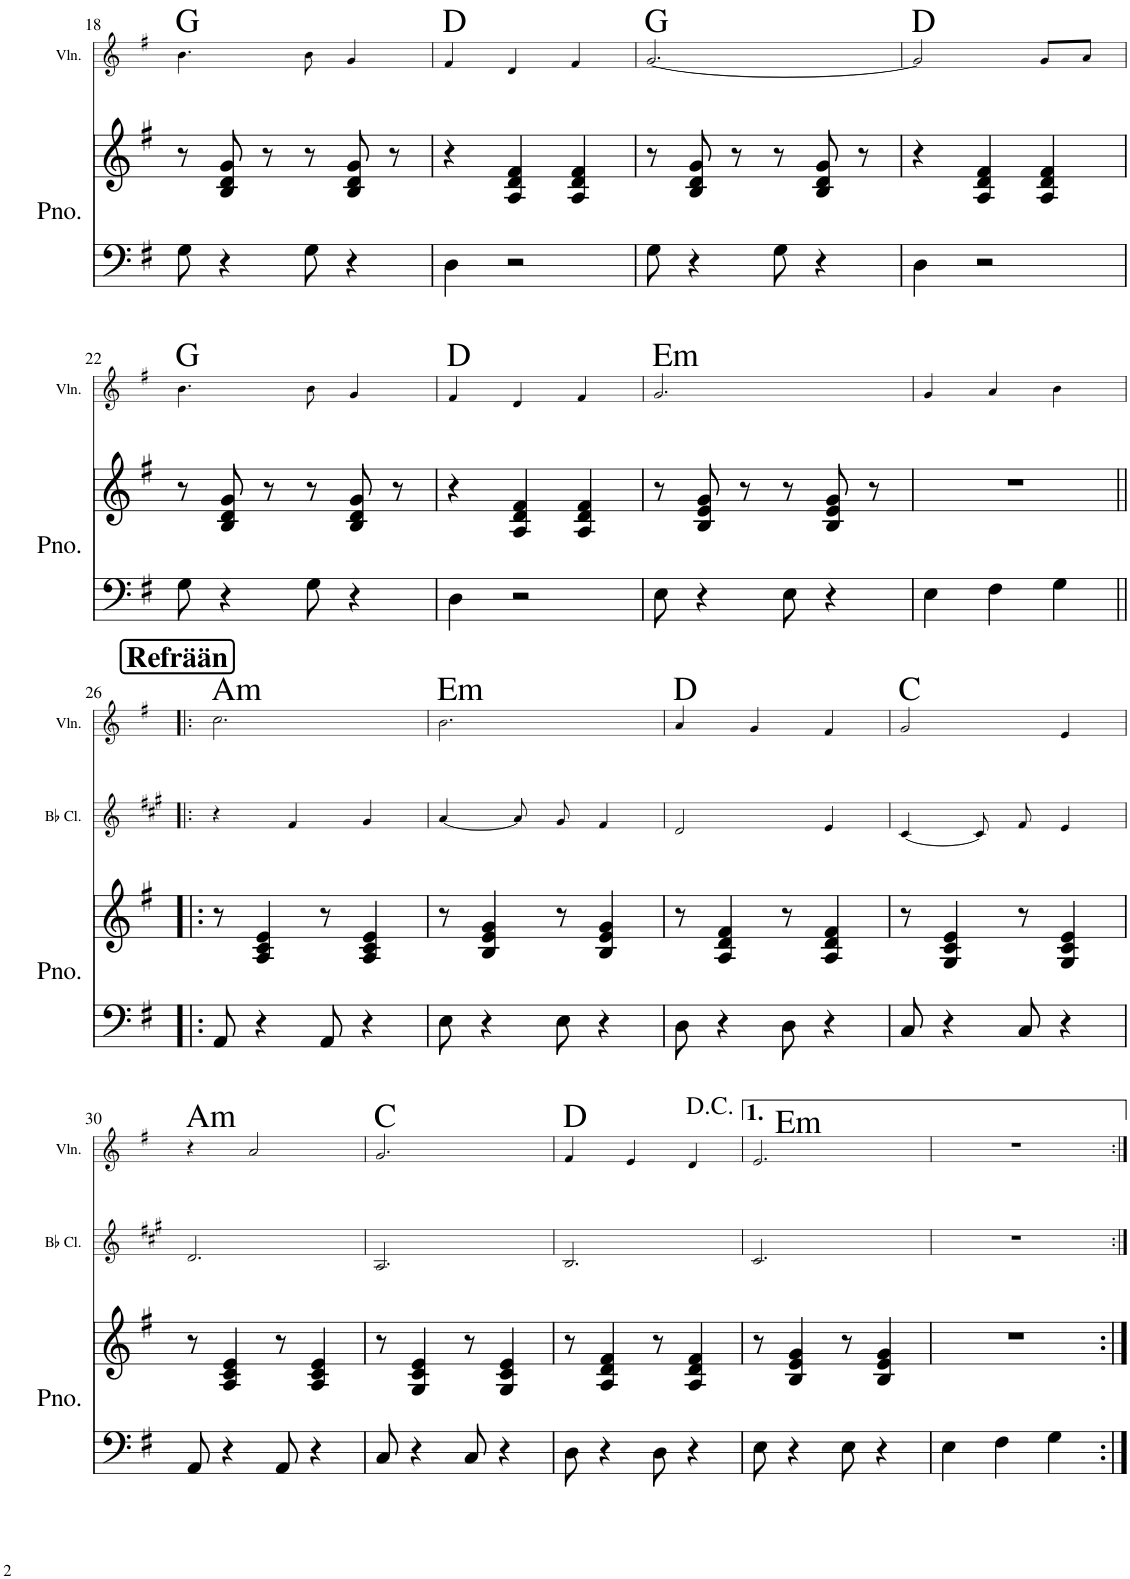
**kern	**kern	**kern	**kern
*part3	*part3	*part2	*part1
*staff4	*staff3	*staff2	*staff1
*I"Piano	*	*I"Bb Clarinet	*I"Violin
*I'Pno.	*	*I'Bb Cl.	*I'Vln.
!!LO:PB:g=z
*clefF4	*clefG2	*clefG2	*clefG2
*	*	*Trd1c2	*
*k[f#]	*k[f#]	*k[f#c#g#]	*k[f#]
*M3/4	*M3/4	*M3/4	*M3/4
=18	=18	=18	=18
!	!	!	!LO:TX:a:t=G
8G\	8r	2.r	4.b\
4r	8B/ 8d/ 8g/	.	.
.	8r	.	.
8G\	8r	.	8b\
4r	8B/ 8d/ 8g/	.	4g/
.	8r	.	.
=19	=19	=19	=19
!	!	!	!LO:TX:a:t=D
4D\	4r	2.r	4f#/
2r	4A/ 4d/ 4f#/	.	4d/
.	4A/ 4d/ 4f#/	.	4f#/
=20	=20	=20	=20
!	!	!	!LO:TX:a:t=G
8G\	8r	2.r	[2.g/
4r	8B/ 8d/ 8g/	.	.
.	8r	.	.
8G\	8r	.	.
4r	8B/ 8d/ 8g/	.	.
.	8r	.	.
=21	=21	=21	=21
!	!	!	!LO:TX:a:t=D
4D\	4r	2.r	2g/]
2r	4A/ 4d/ 4f#/	.	.
.	4A/ 4d/ 4f#/	.	8g/L
.	.	.	8a/J
!!LO:LB:g=z
=22	=22	=22	=22
!	!	!	!LO:TX:a:t=G
8G\	8r	2.r	4.b\
4r	8B/ 8d/ 8g/	.	.
.	8r	.	.
8G\	8r	.	8b\
4r	8B/ 8d/ 8g/	.	4g/
.	8r	.	.
=23	=23	=23	=23
!	!	!	!LO:TX:a:t=D
4D\	4r	2.r	4f#/
2r	4A/ 4d/ 4f#/	.	4d/
.	4A/ 4d/ 4f#/	.	4f#/
=24	=24	=24	=24
!	!	!	!LO:TX:a:t=Em
8E\	8r	2.r	2.g/
4r	8B/ 8e/ 8g/	.	.
.	8r	.	.
8E\	8r	.	.
4r	8B/ 8e/ 8g/	.	.
.	8r	.	.
=25	=25	=25	=25
4E\	2.r	2.r	4g/
4F#\	.	.	4a/
4G\	.	.	4b\
!!LO:LB:g=z
!!LO:REH:place=s1:a:B:cj:fs=14:t=Refrään
=26!|:	=26!|:	=26!|:	=26!|:
!	!	!	!LO:TX:a:t=Am
8AA/	8r	4r	2.cc\
4r	4A/ 4c/ 4e/	.	.
.	.	4f#/	.
8AA/	8r	.	.
4r	4A/ 4c/ 4e/	4g#/	.
=27	=27	=27	=27
!	!	!	!LO:TX:a:t=Em
8E\	8r	[4a/	2.b\
4r	4B/ 4e/ 4g/	.	.
.	.	8a/L]	.
8E\	8r	8g#/J	.
4r	4B/ 4e/ 4g/	4f#/	.
=28	=28	=28	=28
!	!	!	!LO:TX:a:t=D
8D\	8r	2d/	4a/
4r	4A/ 4d/ 4f#/	.	.
.	.	.	4g/
8D\	8r	.	.
4r	4A/ 4d/ 4f#/	4e/	4f#/
=29	=29	=29	=29
!	!	!	!LO:TX:a:t=C
8C/	8r	[4c#/	2g/
4r	4G/ 4c/ 4e/	.	.
.	.	8c#/L]	.
8C/	8r	8f#/J	.
4r	4G/ 4c/ 4e/	4e/	4e/
!!LO:LB:g=z
=30	=30	=30	=30
!	!	!	!LO:TX:a:t=Am
8AA/	8r	2.d/	4r
4r	4A/ 4c/ 4e/	.	.
.	.	.	2a/
8AA/	8r	.	.
4r	4A/ 4c/ 4e/	.	.
=31	=31	=31	=31
!	!	!	!LO:TX:a:t=C
8C/	8r	2.A/	2.g/
4r	4G/ 4c/ 4e/	.	.
8C/	8r	.	.
4r	4G/ 4c/ 4e/	.	.
=32	=32	=32	=32
!	!	!	!LO:TX:a:t=D
8D\	8r	2.B/	4f#/
4r	4A/ 4d/ 4f#/	.	.
.	.	.	4e/
8D\	8r	.	.
4r	4A/ 4d/ 4f#/	.	4d/
=33	=33	=33	=33
!	!	!	!LO:TX:a:t=Em
8E\	8r	2.c#/	2.e/
4r	4B/ 4e/ 4g/	.	.
8E\	8r	.	.
4r	4B/ 4e/ 4g/	.	.
=34	=34	=34	=34
4E\	2.r	2.r	2.r
4F#\	.	.	.
4G\	.	.	.
=:|!	=:|!	=:|!	=:|!
*-	*-	*-	*-
